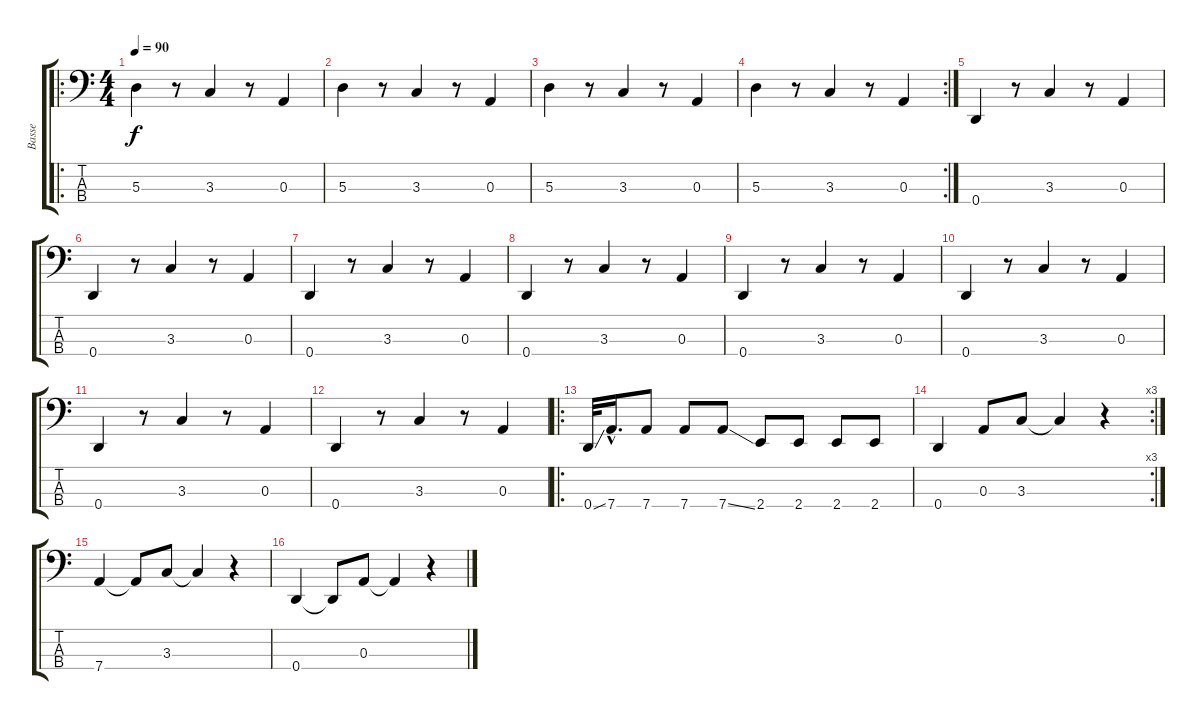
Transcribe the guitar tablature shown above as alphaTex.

\track ("Basse" "Basse") {instrument electricbassfinger}
\staff {score tabs}
\tuning (G2 D2 A1 D1) {hide}
\ro
\ts (4 4)
\tempo 90
\clef f4
\ks c
5.3.4{dy f instrument electricbassfinger} r.8 3.3.4 r.8 0.3.4 |
5.3.4 r.8 3.3.4 r.8 0.3.4 |
5.3.4 r.8 3.3.4 r.8 0.3.4 |
\rc 2
5.3.4 r.8 3.3.4 r.8 0.3.4 |
0.4.4 r.8 3.3.4 r.8 0.3.4 |
0.4.4 r.8 3.3.4 r.8 0.3.4 |
0.4.4 r.8 3.3.4 r.8 0.3.4 |
0.4.4 r.8 3.3.4 r.8 0.3.4 |
0.4.4 r.8 3.3.4 r.8 0.3.4 |
0.4.4 r.8 3.3.4 r.8 0.3.4 |
0.4.4 r.8 3.3.4 r.8 0.3.4 |
0.4.4 r.8 3.3.4 r.8 0.3.4 |
\ro
0.4{ss}.32 7.4{hac}.16{d} 7.4.8 7.4.8 7.4{ss}.8 2.4.8 2.4.8 2.4.8 2.4.8 |
\rc 3
0.4.4 0.3.8 3.3.8 3.3{t}.4 r.4 |
7.4.4 7.4{t}.8 3.3.8 3.3{t}.4 r.4 |
0.4.4 0.4{t}.8 0.3.8 0.3{t}.4 r.4
